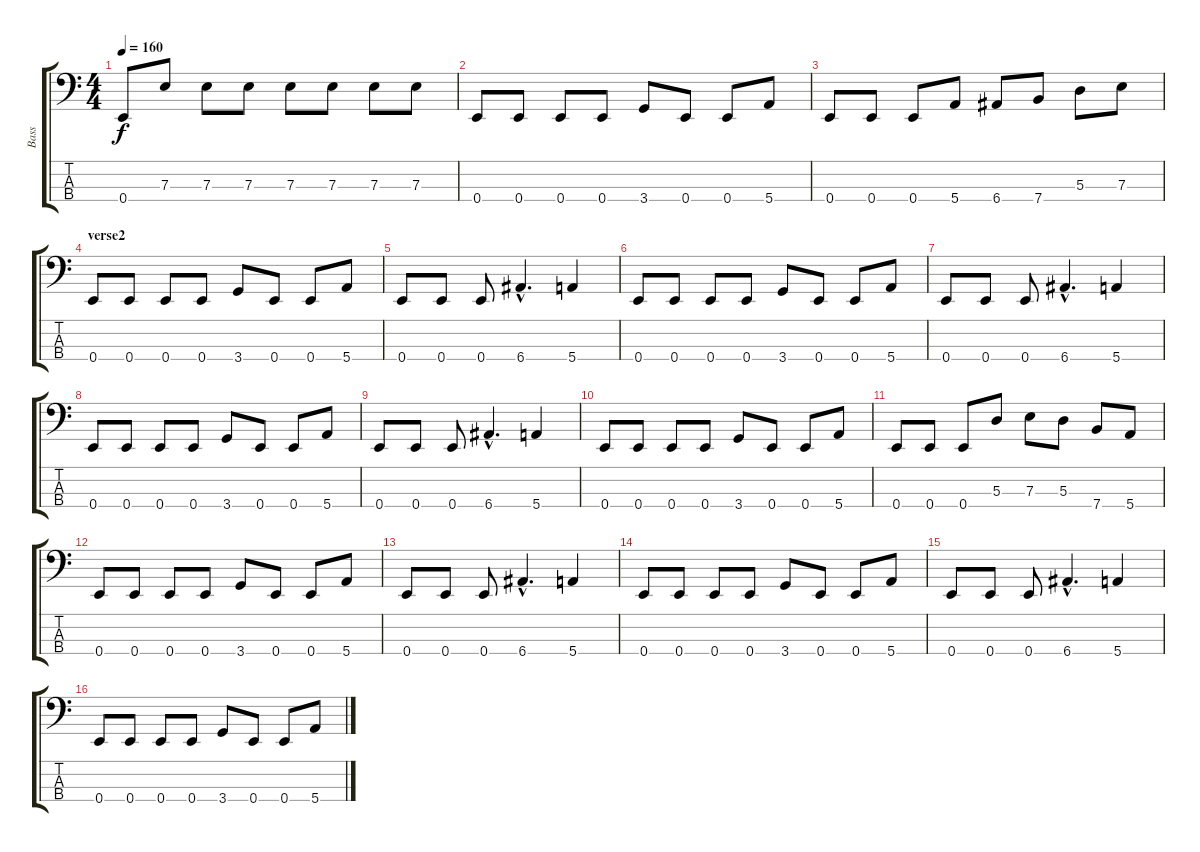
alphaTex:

\track ("Bass" "Bass") {instrument electricbasspick}
\staff {score tabs}
\tuning (G2 D2 A1 E1) {hide}
\ts (4 4)
\tempo 160
\clef f4
\ks c
0.4.8{dy f} 7.3.8 7.3.8 7.3.8 7.3.8 7.3.8 7.3.8 7.3.8 |
0.4.8 0.4.8 0.4.8 0.4.8 3.4.8 0.4.8 0.4.8 5.4.8 |
0.4.8 0.4.8 0.4.8 5.4.8 6.4.8 7.4.8 5.3.8 7.3.8 |
\section ("" "verse2")
0.4.8 0.4.8 0.4.8 0.4.8 3.4.8 0.4.8 0.4.8 5.4.8 |
0.4.8 0.4.8 0.4.8 6.4{hac}.4{d} 5.4.4 |
0.4.8 0.4.8 0.4.8 0.4.8 3.4.8 0.4.8 0.4.8 5.4.8 |
0.4.8 0.4.8 0.4.8 6.4{hac}.4{d} 5.4.4 |
0.4.8 0.4.8 0.4.8 0.4.8 3.4.8 0.4.8 0.4.8 5.4.8 |
0.4.8 0.4.8 0.4.8 6.4{hac}.4{d} 5.4.4 |
0.4.8 0.4.8 0.4.8 0.4.8 3.4.8 0.4.8 0.4.8 5.4.8 |
0.4.8 0.4.8 0.4.8 5.3.8 7.3.8 5.3.8 7.4.8 5.4.8 |
0.4.8 0.4.8 0.4.8 0.4.8 3.4.8 0.4.8 0.4.8 5.4.8 |
0.4.8 0.4.8 0.4.8 6.4{hac}.4{d} 5.4.4 |
0.4.8 0.4.8 0.4.8 0.4.8 3.4.8 0.4.8 0.4.8 5.4.8 |
0.4.8 0.4.8 0.4.8 6.4{hac}.4{d} 5.4.4 |
0.4.8 0.4.8 0.4.8 0.4.8 3.4.8 0.4.8 0.4.8 5.4.8
